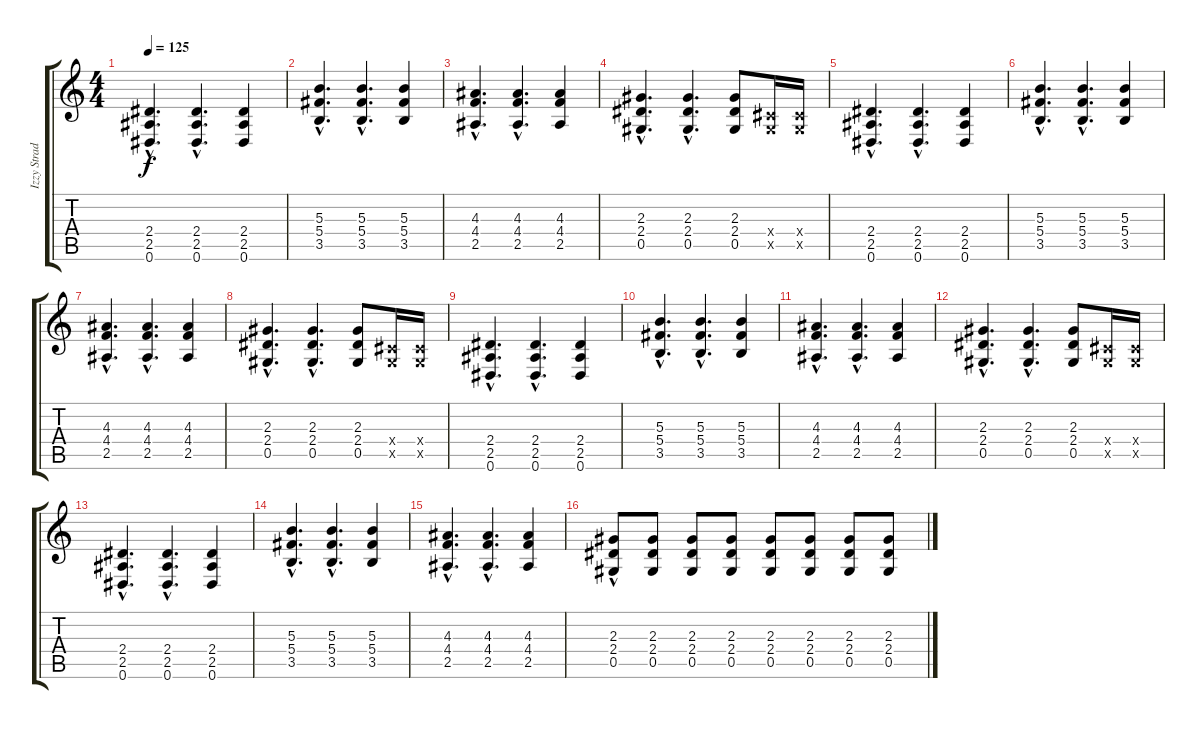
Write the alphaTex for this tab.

\track ("Izzy Stradlin" "Izzy Strad") {instrument overdrivenguitar}
\staff {score tabs}
\tuning (Eb4 Bb3 Gb3 Db3 Ab2 Eb2) {hide}
\ts (4 4)
\tempo 125
\clef g2
\ks c
(2.4{hac} 2.5{hac} 0.6{hac}).4{d dy f} (2.4{hac} 2.5{hac} 0.6{hac}).4{d} (2.4 2.5 0.6).4 |
(5.3{hac} 5.4{hac} 3.5{hac}).4{d} (5.3{hac} 5.4{hac} 3.5{hac}).4{d} (5.3 5.4 3.5).4 |
(4.3{hac} 4.4{hac} 2.5{hac}).4{d} (4.3{hac} 4.4{hac} 2.5{hac}).4{d} (4.3 4.4 2.5).4 |
(2.3{hac} 2.4{hac} 0.5{hac}).4{d} (2.3{hac} 2.4{hac} 0.5{hac}).4{d} (2.3 2.4 0.5).8 (0.4{x} 0.5{x}).16 (0.4{x} 0.5{x}).16 |
(2.4{hac} 2.5{hac} 0.6{hac}).4{d} (2.4{hac} 2.5{hac} 0.6{hac}).4{d} (2.4 2.5 0.6).4 |
(5.3{hac} 5.4{hac} 3.5{hac}).4{d} (5.3{hac} 5.4{hac} 3.5{hac}).4{d} (5.3 5.4 3.5).4 |
(4.3{hac} 4.4{hac} 2.5{hac}).4{d} (4.3{hac} 4.4{hac} 2.5{hac}).4{d} (4.3 4.4 2.5).4 |
(2.3{hac} 2.4{hac} 0.5{hac}).4{d} (2.3{hac} 2.4{hac} 0.5{hac}).4{d} (2.3 2.4 0.5).8 (0.4{x} 0.5{x}).16 (0.4{x} 0.5{x}).16 |
(2.4{hac} 2.5{hac} 0.6{hac}).4{d} (2.4{hac} 2.5{hac} 0.6{hac}).4{d} (2.4 2.5 0.6).4 |
(5.3{hac} 5.4{hac} 3.5{hac}).4{d} (5.3{hac} 5.4{hac} 3.5{hac}).4{d} (5.3 5.4 3.5).4 |
(4.3{hac} 4.4{hac} 2.5{hac}).4{d} (4.3{hac} 4.4{hac} 2.5{hac}).4{d} (4.3 4.4 2.5).4 |
(2.3{hac} 2.4{hac} 0.5{hac}).4{d} (2.3{hac} 2.4{hac} 0.5{hac}).4{d} (2.3 2.4 0.5).8 (0.4{x} 0.5{x}).16 (0.4{x} 0.5{x}).16 |
(2.4{hac} 2.5{hac} 0.6{hac}).4{d} (2.4{hac} 2.5{hac} 0.6{hac}).4{d} (2.4 2.5 0.6).4 |
(5.3{hac} 5.4{hac} 3.5{hac}).4{d} (5.3{hac} 5.4{hac} 3.5{hac}).4{d} (5.3 5.4 3.5).4 |
(4.3{hac} 4.4{hac} 2.5{hac}).4{d} (4.3{hac} 4.4{hac} 2.5{hac}).4{d} (4.3 4.4 2.5).4 |
(2.3{hac} 2.4 0.5).8 (2.3 2.4 0.5).8 (2.3 2.4 0.5).8 (2.3 2.4 0.5).8 (2.3 2.4 0.5).8 (2.3 2.4 0.5).8 (2.3 2.4 0.5).8 (2.3 2.4 0.5).8
